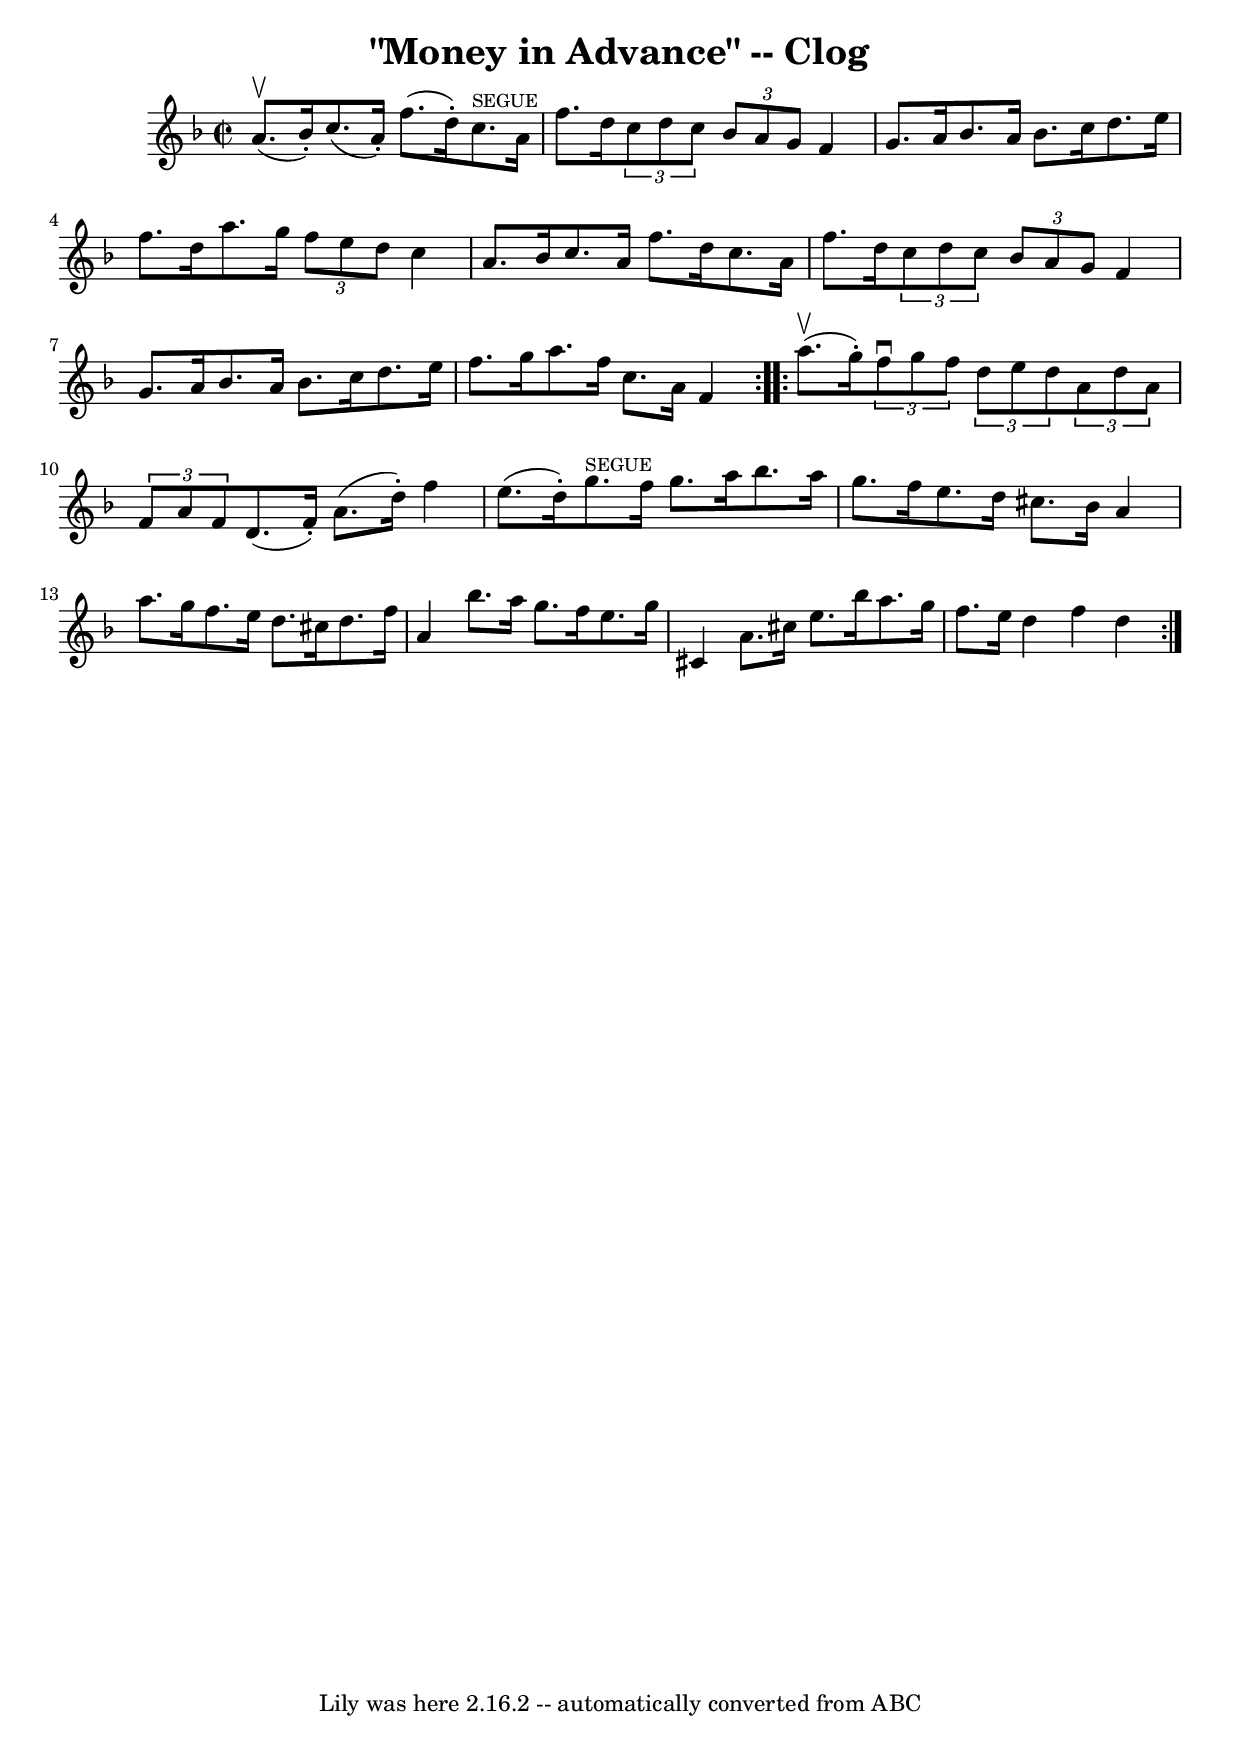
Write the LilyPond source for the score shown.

\version "2.16.2"
\include "Mammoth.ily"
\header {
  %% book = "Ryan's Mammoth Collection"
  crossRefNumber = "1"
  footnotes = "\\\\154 918"
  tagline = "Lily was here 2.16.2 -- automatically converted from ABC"
  title = "\"Money in Advance\" -- Clog"

}
voicedefault =  {



  \repeat volta 2 {

    \override Staff.TimeSignature #'style = #'C
    \time 2/2 
    \key f \major a'8.^\upbow(bes'16 -.) |
    c''8. (
    a'16 -.) f''8. (d''16 -.) c''8.^\segue a'16 f''8. d''16  
    |
    \times 2/3 { c''8 d''8 c''8  
	       }   \times 2/3 { bes'8    
				a'8 g'8  
			      } f'4 g'8. a'16    |
    bes'8. a'16 bes'8.    
    c''16 d''8. e''16 f''8. d''16    |
    a''8. g''16  
    \times 2/3 { f''8 e''8 d''8  
	       } c''4 a'8. bes'16    |
    
    c''8. a'16 f''8. d''16 c''8. a'16 f''8. d''16    |
    
    \times 2/3 { c''8 d''8 c''8  
	       } \times 2/3 { bes'8 a'8 g'8  
			    }   
    f'4 g'8. a'16    |
    bes'8. a'16 bes'8. c''16 d''8.    
    e''16 f''8. g''16    |
    a''8. f''16 c''8. a'16 f'4  

  }     
  \repeat volta 2 {
    a''8.^\upbow(g''16 -.) |
    
    \times 2/3 { f''8^\downbow g''8 f''8  
	       } \times 2/3 { d''8 e''8    
			      d''8  
			    }   \times 2/3 { a'8 d''8 a'8  
					   } \times 2/3 { f'8 a'8 f'8 
							  
							}   |
    d'8. (f'16 -.) a'8. (d''16 -.) f''4 e''8. (
    d''16 -.)   |
    g''8.^\segue f''16 g''8. a''16    
    bes''8. a''16 g''8. f''16    |
    e''8. d''16 cis''8.    
    bes'16 a'4 a''8. g''16    |
    f''8. e''16 d''8.    
    cis''16 d''8. f''16 a'4    |
    bes''8. a''16 g''8.    
    f''16 e''8. g''16 cis'4    |
    a'8. cis''16 e''8.    
    bes''16 a''8. g''16 f''8. e''16    |
    d''4 f''4    
    d''4  
  }   

}

\score{
  <<

    \context Staff="default"
    {
      \voicedefault 
      
    }

  >>
  \layout {
    
  }
  \midi {
  }

}
